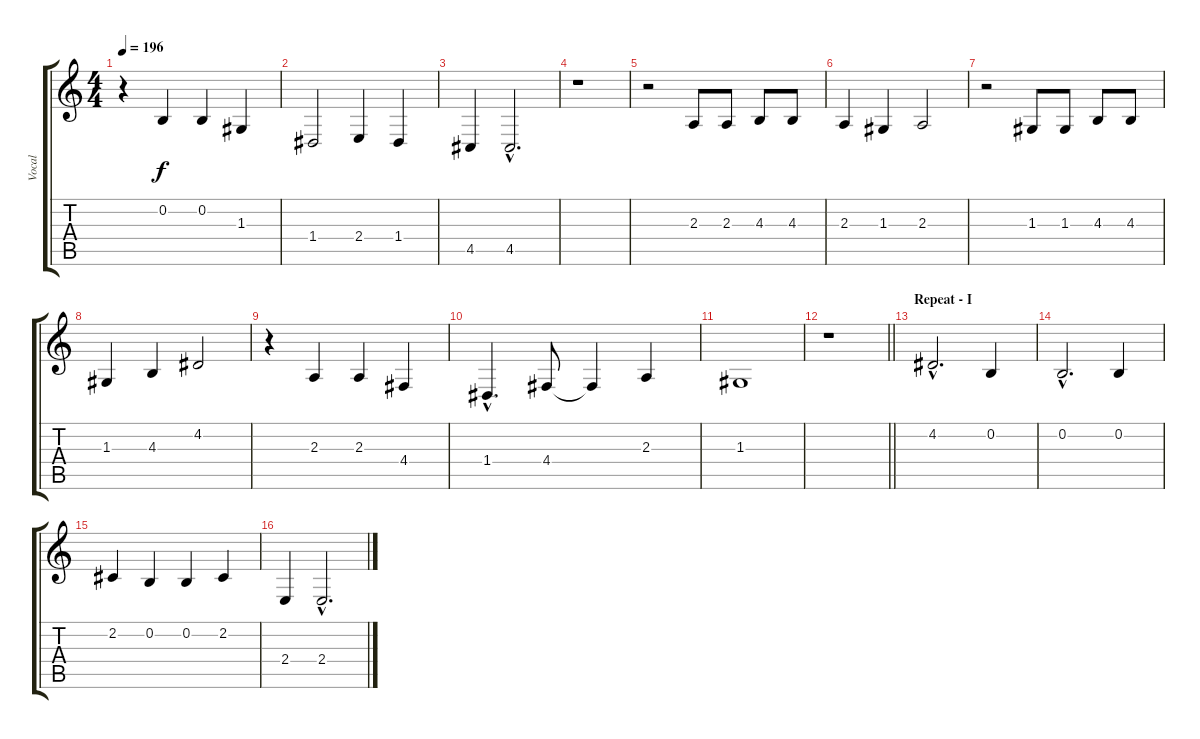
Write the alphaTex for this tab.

\track ("Vocal" "Vocal") {instrument baritonesax}
\staff {score tabs}
\tuning (E4 B3 G3 D3 A2 E2) {hide}
\ts (4 4)
\tempo 196
\clef g2
\ks c
r.4{dy f} 0.2.4 0.2.4 1.3.4 |
1.4.2 2.4.4 1.4.4 |
4.5.4 4.5{hac}.2{d} |
r.1 |
r.2 2.3.8 2.3.8 4.3.8 4.3.8 |
2.3.4 1.3.4 2.3.2 |
r.2 1.3.8 1.3.8 4.3.8 4.3.8 |
1.3.4 4.3.4 4.2.2 |
r.4 2.3.4 2.3.4 4.4.4 |
1.4{hac}.4{d} 4.4.8 4.4{t}.4 2.3.4 |
1.3.1 |
\barLineRight lightlight
r.1 |
\section ("" "Repeat - I")
4.2{hac}.2{d} 0.2.4 |
0.2{hac}.2{d} 0.2.4 |
2.2.4 0.2.4 0.2.4 2.2.4 |
2.4.4 2.4{hac}.2{d}
